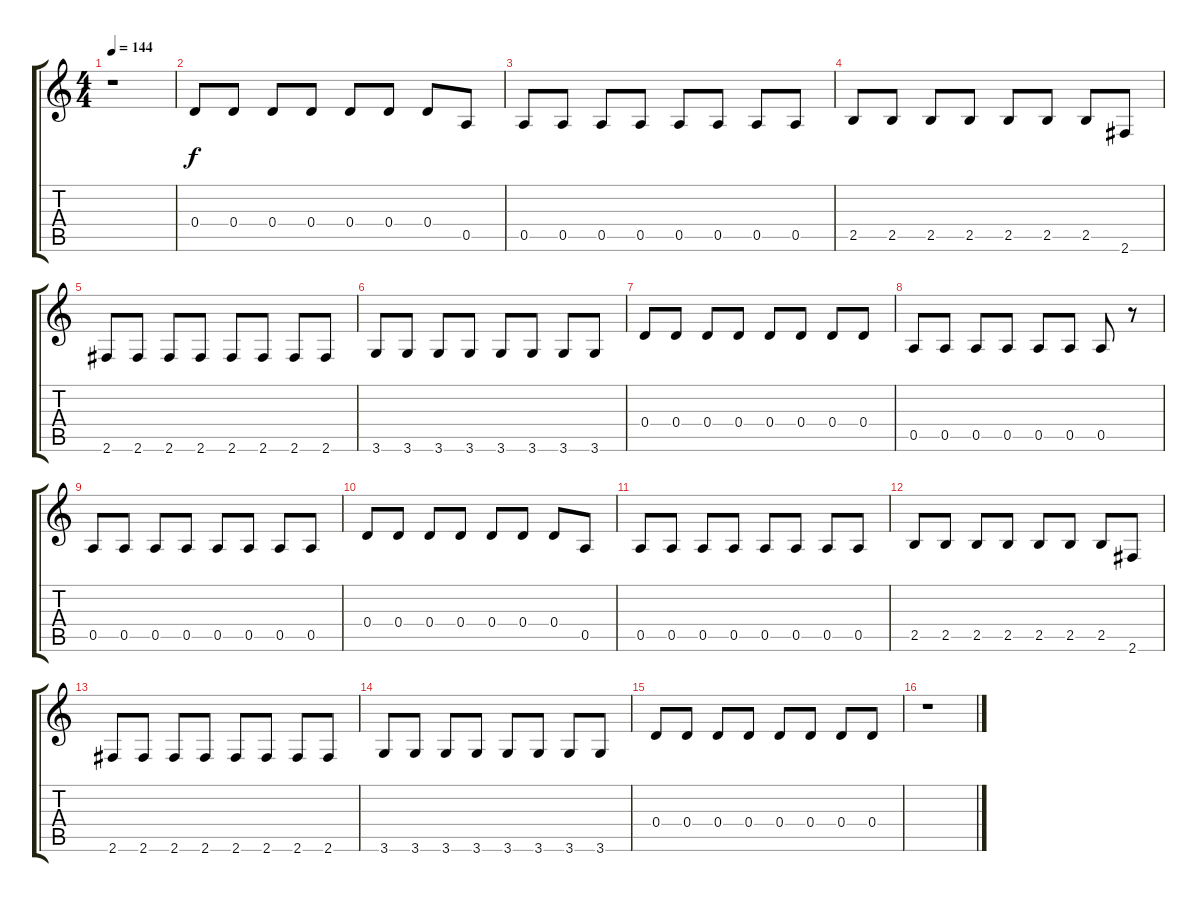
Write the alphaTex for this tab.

\track "" {instrument overdrivenguitar}
\staff {score tabs}
\tuning (E4 B3 G3 D3 A2 E2) {hide}
\ts (4 4)
\tempo 144
\clef g2
\ks c
r.1{dy f} |
0.4.8 0.4.8 0.4.8 0.4.8 0.4.8 0.4.8 0.4.8 0.5.8 |
0.5.8 0.5.8 0.5.8 0.5.8 0.5.8 0.5.8 0.5.8 0.5.8 |
2.5.8 2.5.8 2.5.8 2.5.8 2.5.8 2.5.8 2.5.8 2.6.8 |
2.6.8 2.6.8 2.6.8 2.6.8 2.6.8 2.6.8 2.6.8 2.6.8 |
3.6.8 3.6.8 3.6.8 3.6.8 3.6.8 3.6.8 3.6.8 3.6.8 |
0.4.8 0.4.8 0.4.8 0.4.8 0.4.8 0.4.8 0.4.8 0.4.8 |
0.5.8 0.5.8 0.5.8 0.5.8 0.5.8 0.5.8 0.5.8 r.8 |
0.5.8 0.5.8 0.5.8 0.5.8 0.5.8 0.5.8 0.5.8 0.5.8 |
0.4.8 0.4.8 0.4.8 0.4.8 0.4.8 0.4.8 0.4.8 0.5.8 |
0.5.8 0.5.8 0.5.8 0.5.8 0.5.8 0.5.8 0.5.8 0.5.8 |
2.5.8 2.5.8 2.5.8 2.5.8 2.5.8 2.5.8 2.5.8 2.6.8 |
2.6.8 2.6.8 2.6.8 2.6.8 2.6.8 2.6.8 2.6.8 2.6.8 |
3.6.8 3.6.8 3.6.8 3.6.8 3.6.8 3.6.8 3.6.8 3.6.8 |
0.4.8 0.4.8 0.4.8 0.4.8 0.4.8 0.4.8 0.4.8 0.4.8 |
r.1
